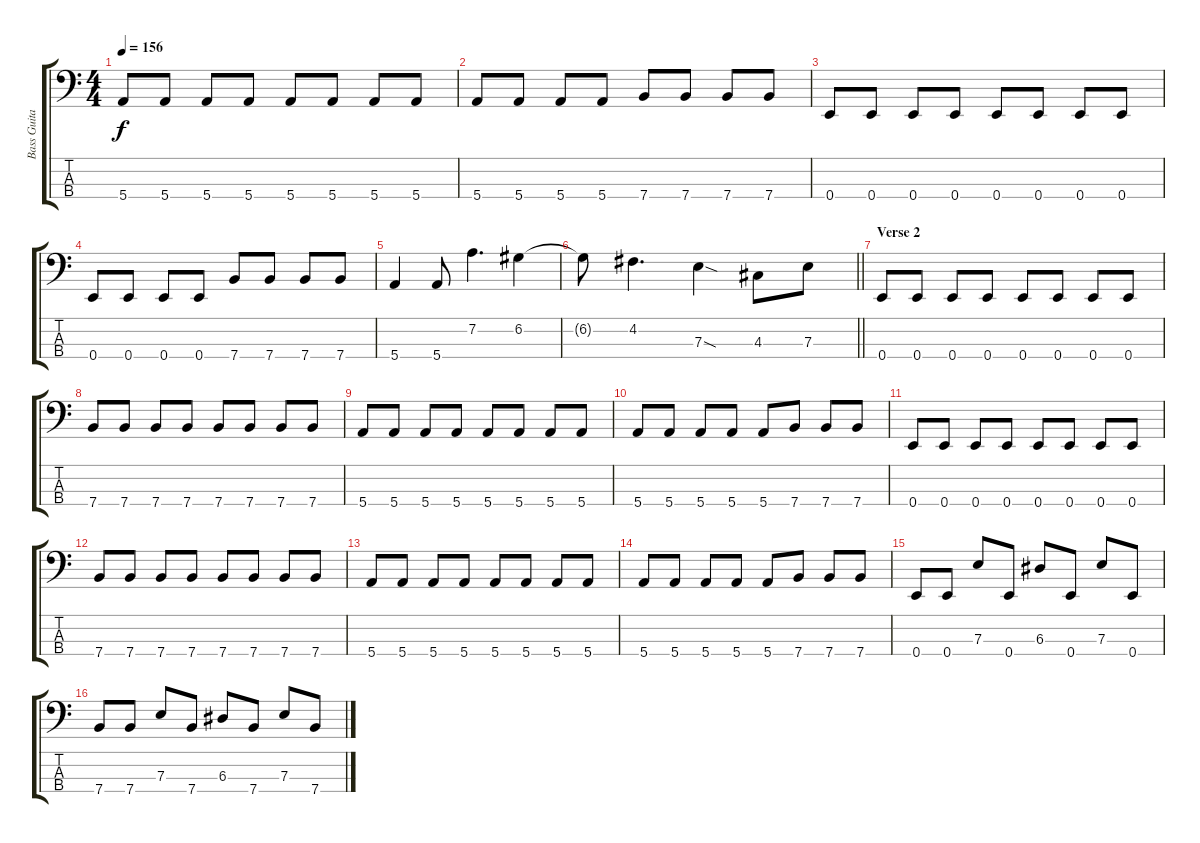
\track ("Bass Guitar" "Bass Guita") {instrument electricbassfinger}
\staff {score tabs}
\tuning (G2 D2 A1 E1) {hide}
\ts (4 4)
\tempo 156
\clef f4
\ks c
5.4.8{dy f} 5.4.8 5.4.8 5.4.8 5.4.8 5.4.8 5.4.8 5.4.8 |
5.4.8 5.4.8 5.4.8 5.4.8 7.4.8 7.4.8 7.4.8 7.4.8 |
0.4.8 0.4.8 0.4.8 0.4.8 0.4.8 0.4.8 0.4.8 0.4.8 |
0.4.8 0.4.8 0.4.8 0.4.8 7.4.8 7.4.8 7.4.8 7.4.8 |
5.4.4 5.4.8 7.2.4{d} 6.2.4 |
\barLineRight lightlight
6.2{t}.8 4.2.4{d} 7.3{sod}.4 4.3.8 7.3.8 |
\section ("" "Verse 2")
0.4.8 0.4.8 0.4.8 0.4.8 0.4.8 0.4.8 0.4.8 0.4.8 |
7.4.8 7.4.8 7.4.8 7.4.8 7.4.8 7.4.8 7.4.8 7.4.8 |
5.4.8 5.4.8 5.4.8 5.4.8 5.4.8 5.4.8 5.4.8 5.4.8 |
5.4.8 5.4.8 5.4.8 5.4.8 5.4.8 7.4.8 7.4.8 7.4.8 |
0.4.8 0.4.8 0.4.8 0.4.8 0.4.8 0.4.8 0.4.8 0.4.8 |
7.4.8 7.4.8 7.4.8 7.4.8 7.4.8 7.4.8 7.4.8 7.4.8 |
5.4.8 5.4.8 5.4.8 5.4.8 5.4.8 5.4.8 5.4.8 5.4.8 |
5.4.8 5.4.8 5.4.8 5.4.8 5.4.8 7.4.8 7.4.8 7.4.8 |
0.4.8 0.4.8 7.3.8 0.4.8 6.3.8 0.4.8 7.3.8 0.4.8 |
7.4.8 7.4.8 7.3.8 7.4.8 6.3.8 7.4.8 7.3.8 7.4.8
